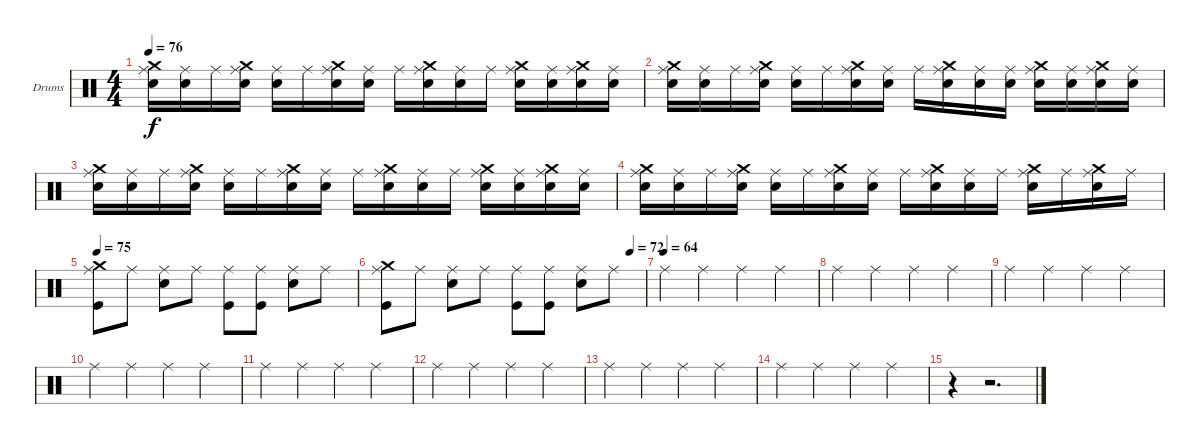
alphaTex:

\bracketExtendMode groupsimilarinstruments
\firstSystemTrackNameOrientation horizontal
\otherSystemsTrackNameOrientation horizontal
\track ("Drumkit" "Drums") {instrument percussion}
\staff {score}
\articulation defaults
\ts (4 4)
\tempo 76
\clef neutral
\ks c
("Crash medium (hit)" "Ride (middle)" "Snare (hit) 2").16{dy f} ("Ride (middle)" "Snare (hit) 2").16 "Ride (middle)".16 ("Crash medium (hit)" "Ride (middle)" "Snare (hit) 2").16 ("Ride (middle)" "Snare (hit) 2").16 "Ride (middle)".16 ("Crash medium (hit)" "Ride (middle)" "Snare (hit) 2").16 ("Ride (middle)" "Snare (hit) 2").16 "Ride (middle)".16 ("Crash medium (hit)" "Ride (middle)" "Snare (hit) 2").16 ("Ride (middle)" "Snare (hit) 2").16 "Ride (middle)".16 ("Crash medium (hit)" "Ride (middle)" "Snare (hit) 2").16 ("Ride (middle)" "Snare (hit) 2").16 ("Crash medium (hit)" "Ride (middle)" "Snare (hit) 2").16 ("Ride (middle)" "Snare (hit) 2").16 |
("Crash medium (hit)" "Ride (middle)" "Snare (hit) 2").16 ("Ride (middle)" "Snare (hit) 2").16 "Ride (middle)".16 ("Crash medium (hit)" "Ride (middle)" "Snare (hit) 2").16 ("Ride (middle)" "Snare (hit) 2").16 "Ride (middle)".16 ("Crash medium (hit)" "Ride (middle)" "Snare (hit) 2").16 ("Ride (middle)" "Snare (hit) 2").16 "Ride (middle)".16 ("Crash medium (hit)" "Ride (middle)" "Snare (hit) 2").16 ("Ride (middle)" "Snare (hit) 2").16 ("Ride (middle)" "Snare (hit) 2").16 ("Crash medium (hit)" "Ride (middle)" "Snare (hit) 2").16 ("Ride (middle)" "Snare (hit) 2").16 ("Crash medium (hit)" "Ride (middle)" "Snare (hit) 2").16 ("Ride (middle)" "Snare (hit) 2").16 |
("Crash medium (hit)" "Ride (middle)" "Snare (hit) 2").16 ("Ride (middle)" "Snare (hit) 2").16 "Ride (middle)".16 ("Crash medium (hit)" "Ride (middle)" "Snare (hit) 2").16 ("Ride (middle)" "Snare (hit) 2").16 "Ride (middle)".16 ("Crash medium (hit)" "Ride (middle)" "Snare (hit) 2").16 ("Ride (middle)" "Snare (hit) 2").16 "Ride (middle)".16 ("Crash medium (hit)" "Ride (middle)" "Snare (hit) 2").16 ("Ride (middle)" "Snare (hit) 2").16 "Ride (middle)".16 ("Crash medium (hit)" "Ride (middle)" "Snare (hit) 2").16 ("Ride (middle)" "Snare (hit) 2").16 ("Crash medium (hit)" "Ride (middle)" "Snare (hit) 2").16 ("Ride (middle)" "Snare (hit) 2").16 |
("Crash medium (hit)" "Ride (middle)" "Snare (hit) 2").16 ("Ride (middle)" "Snare (hit) 2").16 "Ride (middle)".16 ("Crash medium (hit)" "Ride (middle)" "Snare (hit) 2").16 ("Ride (middle)" "Snare (hit) 2").16 "Ride (middle)".16 ("Crash medium (hit)" "Ride (middle)" "Snare (hit) 2").16 ("Ride (middle)" "Snare (hit) 2").16 "Ride (middle)".16 ("Crash medium (hit)" "Ride (middle)" "Snare (hit) 2").16 ("Ride (middle)" "Snare (hit) 2").16 "Ride (middle)".16 ("Crash medium (hit)" "Ride (middle)" "Snare (hit) 2").16 "Ride (middle)".16 ("Crash medium (hit)" "Ride (middle)" "Snare (hit) 2").16 "Ride (middle)".16 |
\tempo (75 0.0125)
("Crash medium (hit)" "Ride (middle)" "Kick (hit)").8 "Ride (middle)".8 ("Ride (middle)" "Snare (hit) 2").8 "Ride (middle)".8 ("Ride (middle)" "Kick (hit)").8 ("Ride (middle)" "Kick (hit)").8 ("Ride (middle)" "Snare (hit) 2").8 "Ride (middle)".8 |
\tempo (72 0.94375)
("Crash medium (hit)" "Ride (middle)" "Kick (hit)").8 "Ride (middle)".8 ("Ride (middle)" "Snare (hit) 2").8 "Ride (middle)".8 ("Ride (middle)" "Kick (hit)").8 ("Ride (middle)" "Kick (hit)").8 ("Ride (middle)" "Snare (hit) 2").8 "Ride (middle)".8 |
\tempo (64)
"Ride (middle)".4 "Ride (middle)".4 "Ride (middle)".4 "Ride (middle)".4 |
"Ride (middle)".4 "Ride (middle)".4 "Ride (middle)".4 "Ride (middle)".4 |
"Ride (middle)".4 "Ride (middle)".4 "Ride (middle)".4 "Ride (middle)".4 |
"Ride (middle)".4 "Ride (middle)".4 "Ride (middle)".4 "Ride (middle)".4 |
"Ride (middle)".4 "Ride (middle)".4 "Ride (middle)".4 "Ride (middle)".4 |
"Ride (middle)".4 "Ride (middle)".4 "Ride (middle)".4 "Ride (middle)".4 |
"Ride (middle)".4 "Ride (middle)".4 "Ride (middle)".4 "Ride (middle)".4 |
"Ride (middle)".4 "Ride (middle)".4 "Ride (middle)".4 "Ride (middle)".4 |
r.4 r.2{d}
